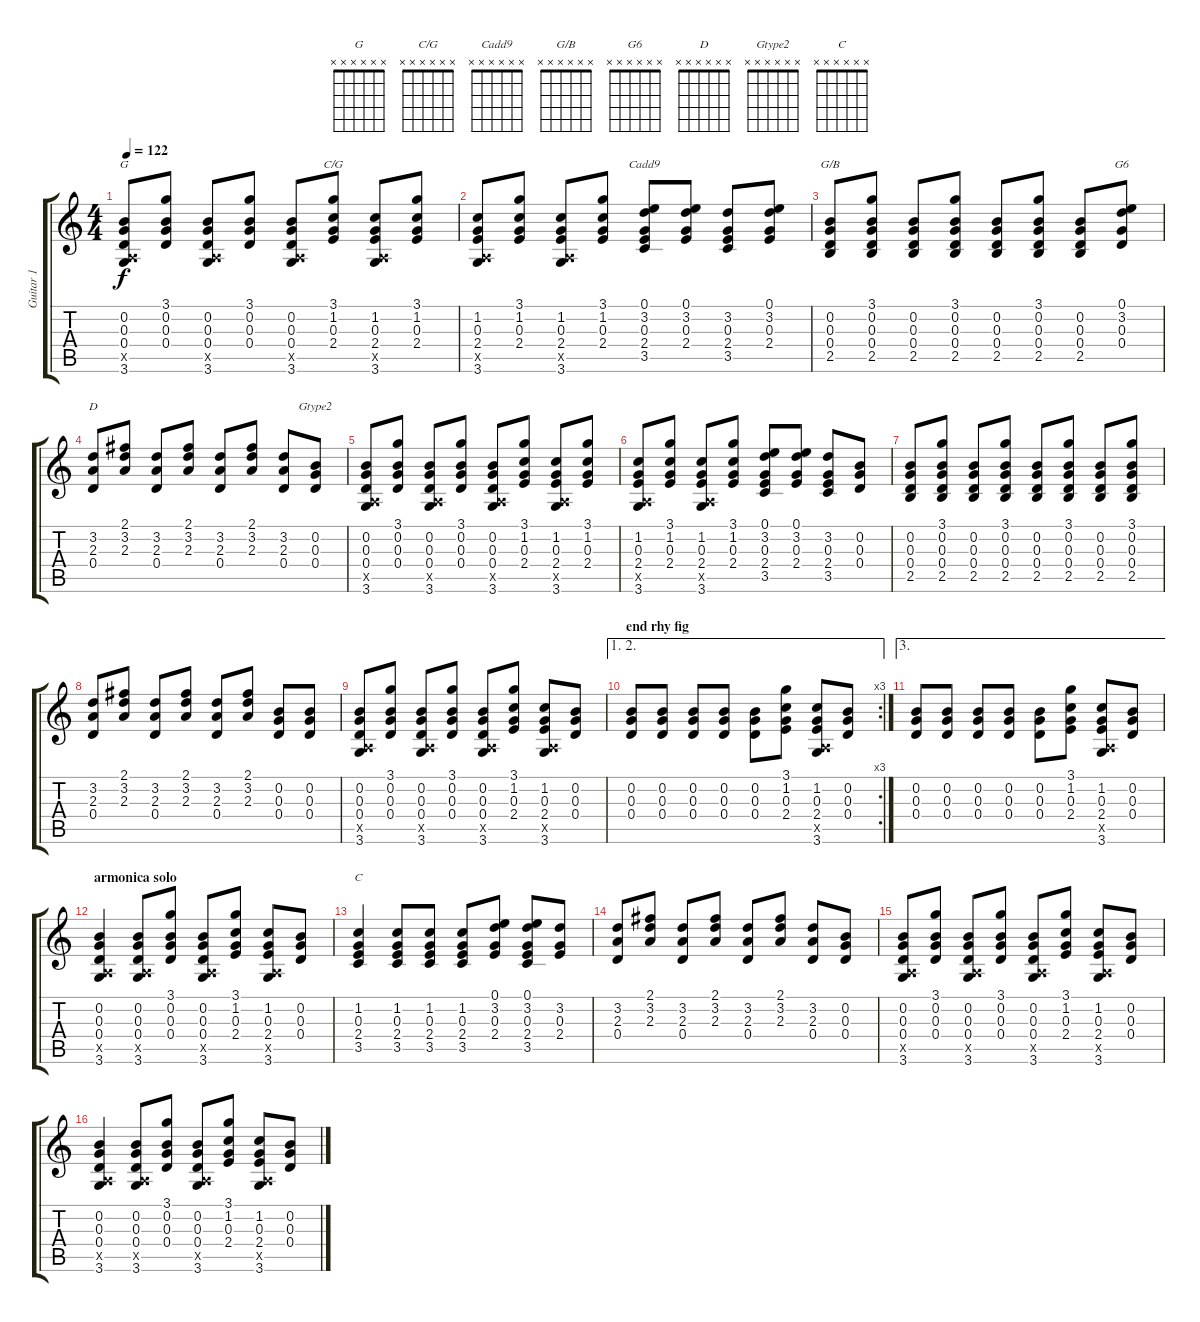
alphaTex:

\track ("Guitar 1" "Guitar 1") {instrument electricguitarclean}
\staff {score tabs}
\tuning (E4 B3 G3 D3 A2 E2) {hide}
\chord ("G" x x x x x x) {firstfret 0}
\chord ("C/G" x x x x x x) {firstfret 0}
\chord ("Cadd9" x x x x x x) {firstfret 0}
\chord ("G/B" x x x x x x) {firstfret 0}
\chord ("G6" x x x x x x) {firstfret 0}
\chord ("D" x x x x x x) {firstfret 0}
\chord ("Gtype2" x x x x x x) {firstfret 0}
\chord ("C" x x x x x x) {firstfret 0}
\ts (4 4)
\tempo 122
\clef g2
\ks c
(0.2 0.3 0.4 0.5{x} 3.6).8{ch "G" dy f} (3.1 0.2 0.3 0.4).8 (0.2 0.3 0.4 0.5{x} 3.6).8 (3.1 0.2 0.3 0.4).8 (0.2 0.3 0.4 0.5{x} 3.6).8 (3.1 1.2 0.3 2.4).8{ch "C/G"} (1.2 0.3 2.4 0.5{x} 3.6).8 (3.1 1.2 0.3 2.4).8 |
(1.2 0.3 2.4 0.5{x} 3.6).8 (3.1 1.2 0.3 2.4).8 (1.2 0.3 2.4 0.5{x} 3.6).8 (3.1 1.2 0.3 2.4).8 (0.1 3.2 0.3 2.4 3.5).8{ch "Cadd9"} (0.1 3.2 0.3 2.4).8 (3.2 0.3 2.4 3.5).8 (0.1 3.2 0.3 2.4).8 |
(0.2 0.3 0.4 2.5).8{ch "G/B"} (3.1 0.2 0.3 0.4 2.5).8 (0.2 0.3 0.4 2.5).8 (3.1 0.2 0.3 0.4 2.5).8 (0.2 0.3 0.4 2.5).8 (3.1 0.2 0.3 0.4 2.5).8 (0.2 0.3 0.4 2.5).8 (0.1 3.2 0.3 0.4).8{ch "G6"} |
(3.2 2.3 0.4).8{ch "D"} (2.1 3.2 2.3).8 (3.2 2.3 0.4).8 (2.1 3.2 2.3).8 (3.2 2.3 0.4).8 (2.1 3.2 2.3).8 (3.2 2.3 0.4).8 (0.2 0.3 0.4).8{ch "Gtype2"} |
(0.2 0.3 0.4 0.5{x} 3.6).8 (3.1 0.2 0.3 0.4).8 (0.2 0.3 0.4 0.5{x} 3.6).8 (3.1 0.2 0.3 0.4).8 (0.2 0.3 0.4 0.5{x} 3.6).8 (3.1 1.2 0.3 2.4).8 (1.2 0.3 2.4 0.5{x} 3.6).8 (3.1 1.2 0.3 2.4).8 |
(1.2 0.3 2.4 0.5{x} 3.6).8 (3.1 1.2 0.3 2.4).8 (1.2 0.3 2.4 0.5{x} 3.6).8 (3.1 1.2 0.3 2.4).8 (0.1 3.2 0.3 2.4 3.5).8 (0.1 3.2 0.3 2.4).8 (3.2 0.3 2.4 3.5).8 (0.2 0.3 0.4).8 |
(0.2 0.3 0.4 2.5).8 (3.1 0.2 0.3 0.4 2.5).8 (0.2 0.3 0.4 2.5).8 (3.1 0.2 0.3 0.4 2.5).8 (0.2 0.3 0.4 2.5).8 (3.1 0.2 0.3 0.4 2.5).8 (0.2 0.3 0.4 2.5).8 (3.1 0.2 0.3 0.4 2.5).8 |
(3.2 2.3 0.4).8 (2.1 3.2 2.3).8 (3.2 2.3 0.4).8 (2.1 3.2 2.3).8 (3.2 2.3 0.4).8 (2.1 3.2 2.3).8 (0.2 0.3 0.4).8 (0.2 0.3 0.4).8 |
(0.2 0.3 0.4 0.5{x} 3.6).8 (3.1 0.2 0.3 0.4).8 (0.2 0.3 0.4 0.5{x} 3.6).8 (3.1 0.2 0.3 0.4).8 (0.2 0.3 0.4 0.5{x} 3.6).8 (3.1 1.2 0.3 2.4).8 (1.2 0.3 2.4 0.5{x} 3.6).8 (0.2 0.3 0.4).8 |
\ae (1 2)
\rc 3
\section ("" "end rhy fig")
(0.2 0.3 0.4).8 (0.2 0.3 0.4).8 (0.2 0.3 0.4).8 (0.2 0.3 0.4).8 (0.2 0.3 0.4).8 (3.1 1.2 0.3 2.4).8 (1.2 0.3 2.4 0.5{x} 3.6).8 (0.2 0.3 0.4).8 |
\ae 3
(0.2 0.3 0.4).8 (0.2 0.3 0.4).8 (0.2 0.3 0.4).8 (0.2 0.3 0.4).8 (0.2 0.3 0.4).8 (3.1 1.2 0.3 2.4).8 (1.2 0.3 2.4 0.5{x} 3.6).8 (0.2 0.3 0.4).8 |
\section ("" "armonica solo")
(0.2 0.3 0.4 0.5{x} 3.6).4 (0.2 0.3 0.4 0.5{x} 3.6).8 (3.1 0.2 0.3 0.4).8 (0.2 0.3 0.4 0.5{x} 3.6).8 (3.1 1.2 0.3 2.4).8 (1.2 0.3 2.4 0.5{x} 3.6).8 (0.2 0.3 0.4).8 |
(1.2 0.3 2.4 3.5).4{ch "C"} (1.2 0.3 2.4 3.5).8 (1.2 0.3 2.4 3.5).8 (1.2 0.3 2.4 3.5).8 (0.1 3.2 0.3 2.4).8 (0.1 3.2 0.3 2.4 3.5).8 (3.2 0.3 2.4).8 |
(3.2 2.3 0.4).8 (2.1 3.2 2.3).8 (3.2 2.3 0.4).8 (2.1 3.2 2.3).8 (3.2 2.3 0.4).8 (2.1 3.2 2.3).8 (3.2 2.3 0.4).8 (0.2 0.3 0.4).8 |
(0.2 0.3 0.4 0.5{x} 3.6).8 (3.1 0.2 0.3 0.4).8 (0.2 0.3 0.4 0.5{x} 3.6).8 (3.1 0.2 0.3 0.4).8 (0.2 0.3 0.4 0.5{x} 3.6).8 (3.1 1.2 0.3 2.4).8 (1.2 0.3 2.4 0.5{x} 3.6).8 (0.2 0.3 0.4).8 |
(0.2 0.3 0.4 0.5{x} 3.6).4 (0.2 0.3 0.4 0.5{x} 3.6).8 (3.1 0.2 0.3 0.4).8 (0.2 0.3 0.4 0.5{x} 3.6).8 (3.1 1.2 0.3 2.4).8 (1.2 0.3 2.4 0.5{x} 3.6).8 (0.2 0.3 0.4).8
